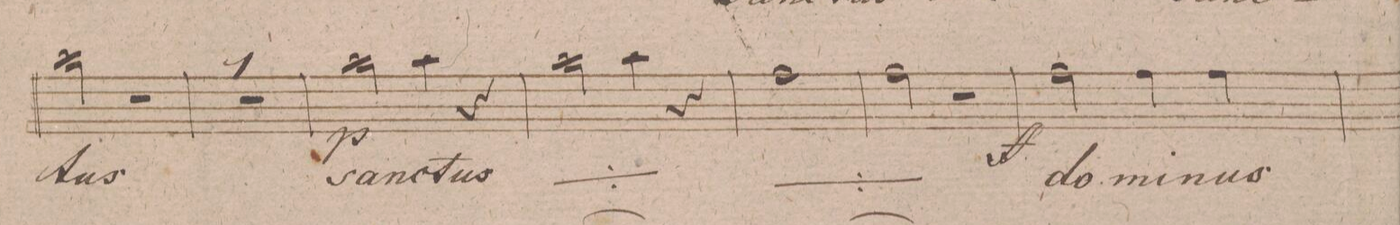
**kern	**text	**dynam
*I"Alto.	*	*
*clefC3	*	*
*k[f#c#g#d#]	*	*
*met(c)	*	*
*M4/4	*	*
2b\	-tus	.
2r	.	.
=7	=7	=7
1r	.	.
=8	=8	=8
2b\	sanc-	p
4b\	-tus	.
4r	.	.
=9	=9	=9
*	*ij	*
2b\	sanc-	.
4b\	-tus,	.
4r	.	.
=10	=10	=10
1g#\	sanc-	.
=11	=11	=11
2g#\	-tus	.
*	*Xij	*
2r	.	.
=12	=12	=12
2g#\	do-	ff
4g#\	-mi-	.
4g#\	-nus	.
=13	=13	=13
*-	*-	*-
